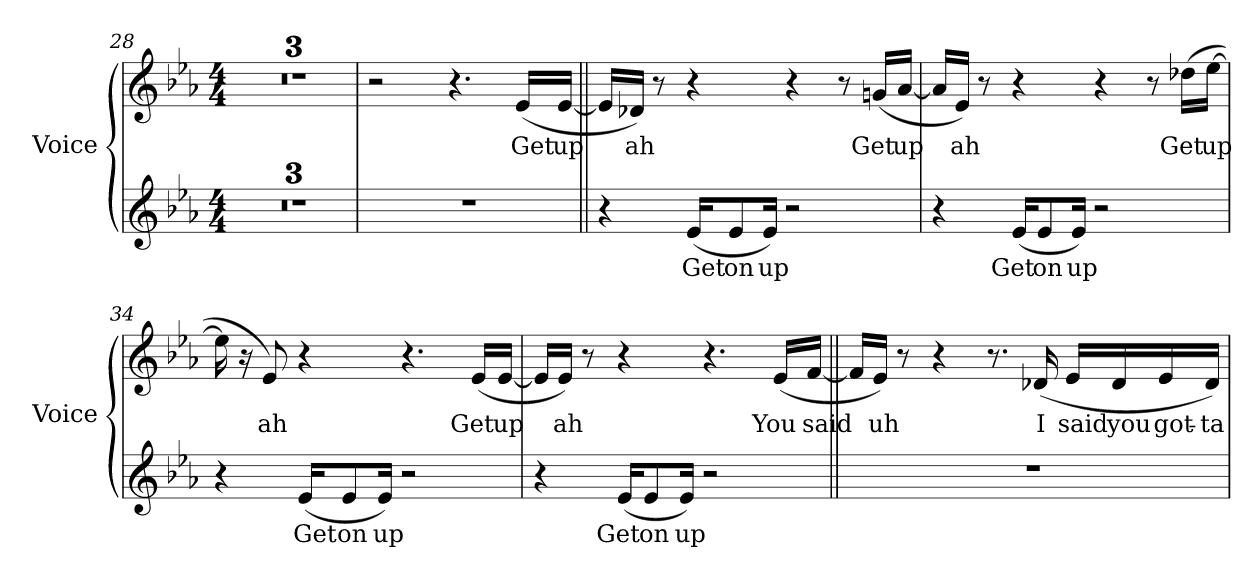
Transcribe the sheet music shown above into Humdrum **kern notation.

**kern	**text	**kern	**text
*part2	*part2	*part1	*part1
*staff2	*staff2	*staff1	*staff1
*I"Voice	*	*I"Voice	*
*I'Voice	*	*I'Voice	*
*clefG2	*	*clefG2	*
*k[b-e-a-]	*	*k[b-e-a-]	*
*E-:	*	*E-:	*
*M4/4	*	*M4/4	*
=28	=28	=28	=28
1r	.	1r	.
=29	=29	=29	=29
1r	.	1r	.
=30	=30	=30	=30
1r	.	1r	.
=31	=31	=31	=31
1r	.	2r	.
.	.	4.r	.
!	!	!	!LO:LY:b:color=#000000
.	.	(16e-i/LL	Get
!	!	!	!LO:LY:b:color=#000000
.	.	[16e-i/JJ	up
!!LO:LB:g=z
=32||	=32||	=32||	=32||
4r	.	16e-i/LL]	.
!	!	!	!LO:LY:b:color=#000000
.	.	16d-Xi/JJ)	ah
.	.	8r	.
!	!LO:LY:b:color=#000000	!	!
(16e-i/KL	Get	4r	.
!	!LO:LY:b:color=#000000	!	!
8e-i/	on	.	.
!	!LO:LY:b:color=#000000	!	!
16e-i/Jk)	up	.	.
2r	.	4r	.
.	.	8r	.
!	!	!	!LO:LY:b:color=#000000
.	.	(16gni/LL	Get
!	!	!	!LO:LY:b:color=#000000
.	.	[16a-i/JJ	up
=33	=33	=33	=33
4r	.	16a-i/LL]	.
!	!	!	!LO:LY:b:color=#000000
.	.	16e-i/JJ)	ah
.	.	8r	.
!	!LO:LY:b:color=#000000	!	!
(16e-i/KL	Get	4r	.
!	!LO:LY:b:color=#000000	!	!
8e-i/	on	.	.
!	!LO:LY:b:color=#000000	!	!
16e-i/Jk)	up	.	.
2r	.	4r	.
.	.	8r	.
!	!	!	!LO:LY:b:color=#000000
.	.	(16dd-Xi\LL	Get
!	!	!	!LO:LY:b:color=#000000
.	.	[16ee-i\JJ	up
=34	=34	=34	=34
4r	.	16ee-i\]	.
.	.	16r	.
!	!	!	!LO:LY:b:color=#000000
.	.	8e-i/)	ah
!	!LO:LY:b:color=#000000	!	!
(16e-i/KL	Get	4r	.
!	!LO:LY:b:color=#000000	!	!
8e-i/	on	.	.
!	!LO:LY:b:color=#000000	!	!
16e-i/Jk)	up	.	.
2r	.	4.r	.
!	!	!	!LO:LY:b:color=#000000
.	.	(16e-i/LL	Get
!	!	!	!LO:LY:b:color=#000000
.	.	[16e-i/JJ	up
!!LO:LB:g=z
=35	=35	=35	=35
4r	.	16e-i/LL]	.
!	!	!	!LO:LY:b:color=#000000
.	.	16e-i/JJ)	ah
.	.	8r	.
!	!LO:LY:b:color=#000000	!	!
(16e-i/KL	Get	4r	.
!	!LO:LY:b:color=#000000	!	!
8e-i/	on	.	.
!	!LO:LY:b:color=#000000	!	!
16e-i/Jk)	up	.	.
2r	.	4.r	.
!	!	!	!LO:LY:b:color=#000000
.	.	(16e-i/LL	You
!	!	!	!LO:LY:b:color=#000000
.	.	[16fi/JJ	said
=36||	=36||	=36||	=36||
1r	.	16fi/LL]	.
!	!	!	!LO:LY:b:color=#000000
.	.	16e-i/JJ)	uh
.	.	8r	.
.	.	4r	.
.	.	8.r	.
!	!	!	!LO:LY:b:color=#000000
.	.	(16d-Xi/	I
!	!	!	!LO:LY:b:color=#000000
.	.	16e-i/LL	said
!	!	!	!LO:LY:b:color=#000000
.	.	16d-i/	you
!	!	!	!LO:LY:b:color=#000000
.	.	16e-i/	got-
!	!	!	!LO:LY:b:color=#000000
.	.	16d-i/JJ)	-ta
=	=	=	=
*-	*-	*-	*-
